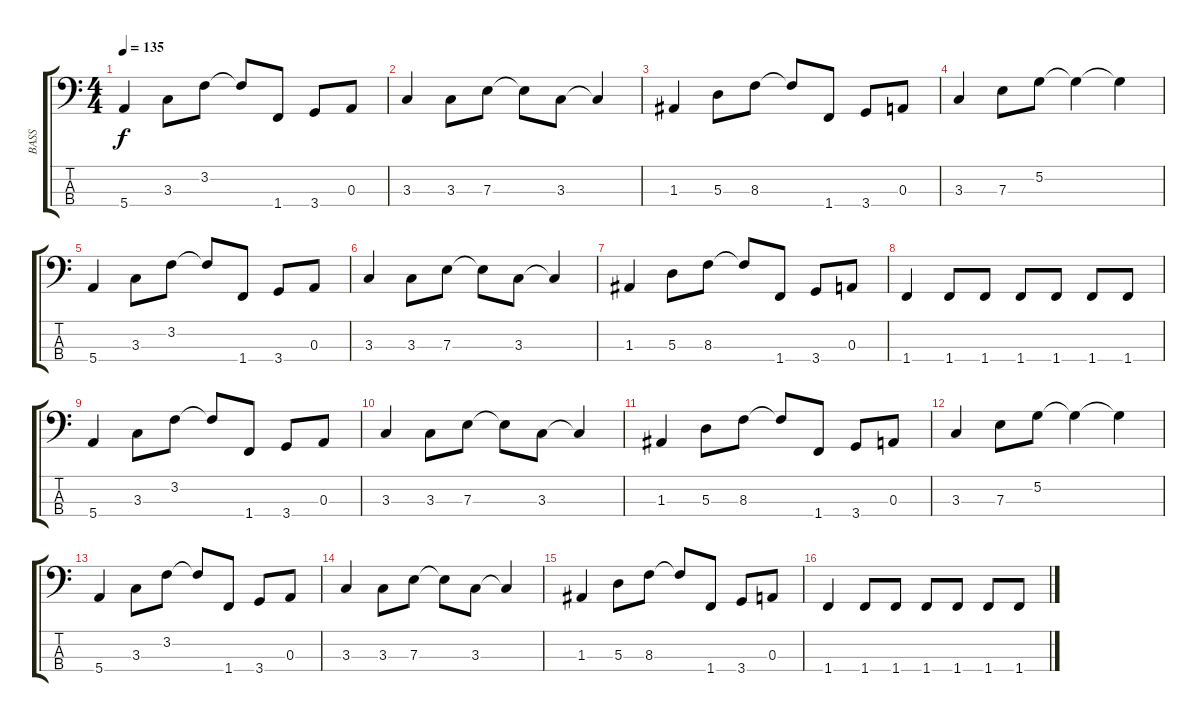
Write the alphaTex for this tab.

\track ("BASS" "BASS") {instrument electricbassfinger}
\staff {score tabs}
\tuning (G2 D2 A1 E1) {hide}
\ts (4 4)
\tempo 135
\clef f4
\ks c
5.4.4{dy f} 3.3.8 3.2.8 3.2{t}.8 1.4.8 3.4.8 0.3.8 |
3.3.4 3.3.8 7.3.8 7.3{t}.8 3.3.8 3.3{t}.4 |
1.3.4 5.3.8 8.3.8 8.3{t}.8 1.4.8 3.4.8 0.3.8 |
3.3.4 7.3.8 5.2.8 5.2{t}.4 5.2{t}.4 |
5.4.4 3.3.8 3.2.8 3.2{t}.8 1.4.8 3.4.8 0.3.8 |
3.3.4 3.3.8 7.3.8 7.3{t}.8 3.3.8 3.3{t}.4 |
1.3.4 5.3.8 8.3.8 8.3{t}.8 1.4.8 3.4.8 0.3.8 |
1.4.4 1.4.8 1.4.8 1.4.8 1.4.8 1.4.8 1.4.8 |
5.4.4 3.3.8 3.2.8 3.2{t}.8 1.4.8 3.4.8 0.3.8 |
3.3.4 3.3.8 7.3.8 7.3{t}.8 3.3.8 3.3{t}.4 |
1.3.4 5.3.8 8.3.8 8.3{t}.8 1.4.8 3.4.8 0.3.8 |
3.3.4 7.3.8 5.2.8 5.2{t}.4 5.2{t}.4 |
5.4.4 3.3.8 3.2.8 3.2{t}.8 1.4.8 3.4.8 0.3.8 |
3.3.4 3.3.8 7.3.8 7.3{t}.8 3.3.8 3.3{t}.4 |
1.3.4 5.3.8 8.3.8 8.3{t}.8 1.4.8 3.4.8 0.3.8 |
1.4.4 1.4.8 1.4.8 1.4.8 1.4.8 1.4.8 1.4.8
